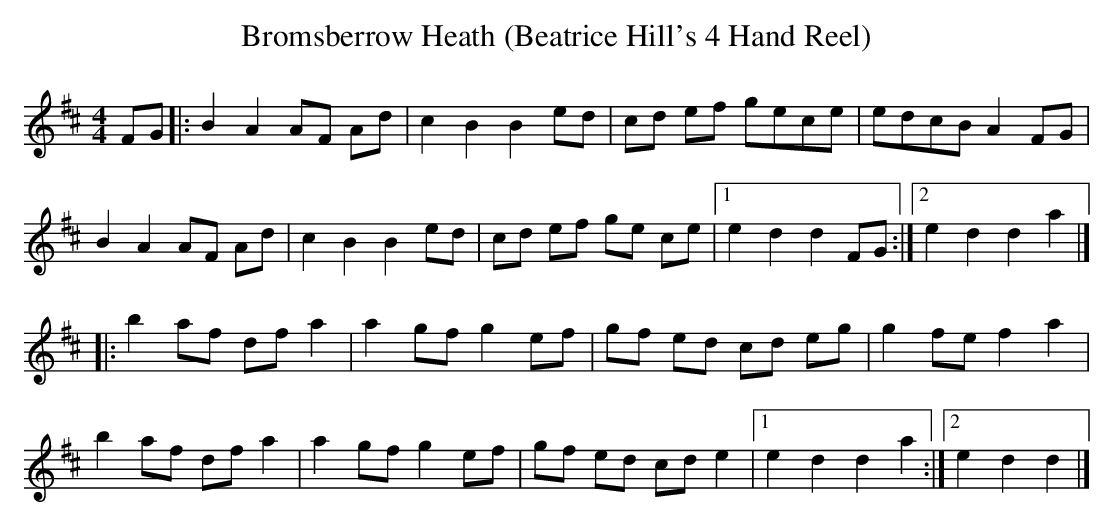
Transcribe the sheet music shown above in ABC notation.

X:1
T:Bromsberrow Heath (Beatrice Hill's 4 Hand Reel)
M:4/4
L:1/4
K:D
F/G/ \
|: B A A/F/ A/d/ | c B B e/d/ |  c/d/ e/f/ g/e/c/e/ | e/d/c/B/ AF/G/ |
B A A/F/ A/d/ |  c B B e/d/ | c/d/ e/f/ g/e/ c/e/ |1 e d d F/G/ :|2 e d d a |]
|:b  a/f/ d/f/ a | a g/f/ g e/f/ | g/f/ e/d/ c/d/ e/g/ |g f/e/ f a  |
b a/f/ d/f/ a | a g/f/ g e/f/ | g/f/ e/d/ c/d/ e |1 e dd a :|2 e d d |]
